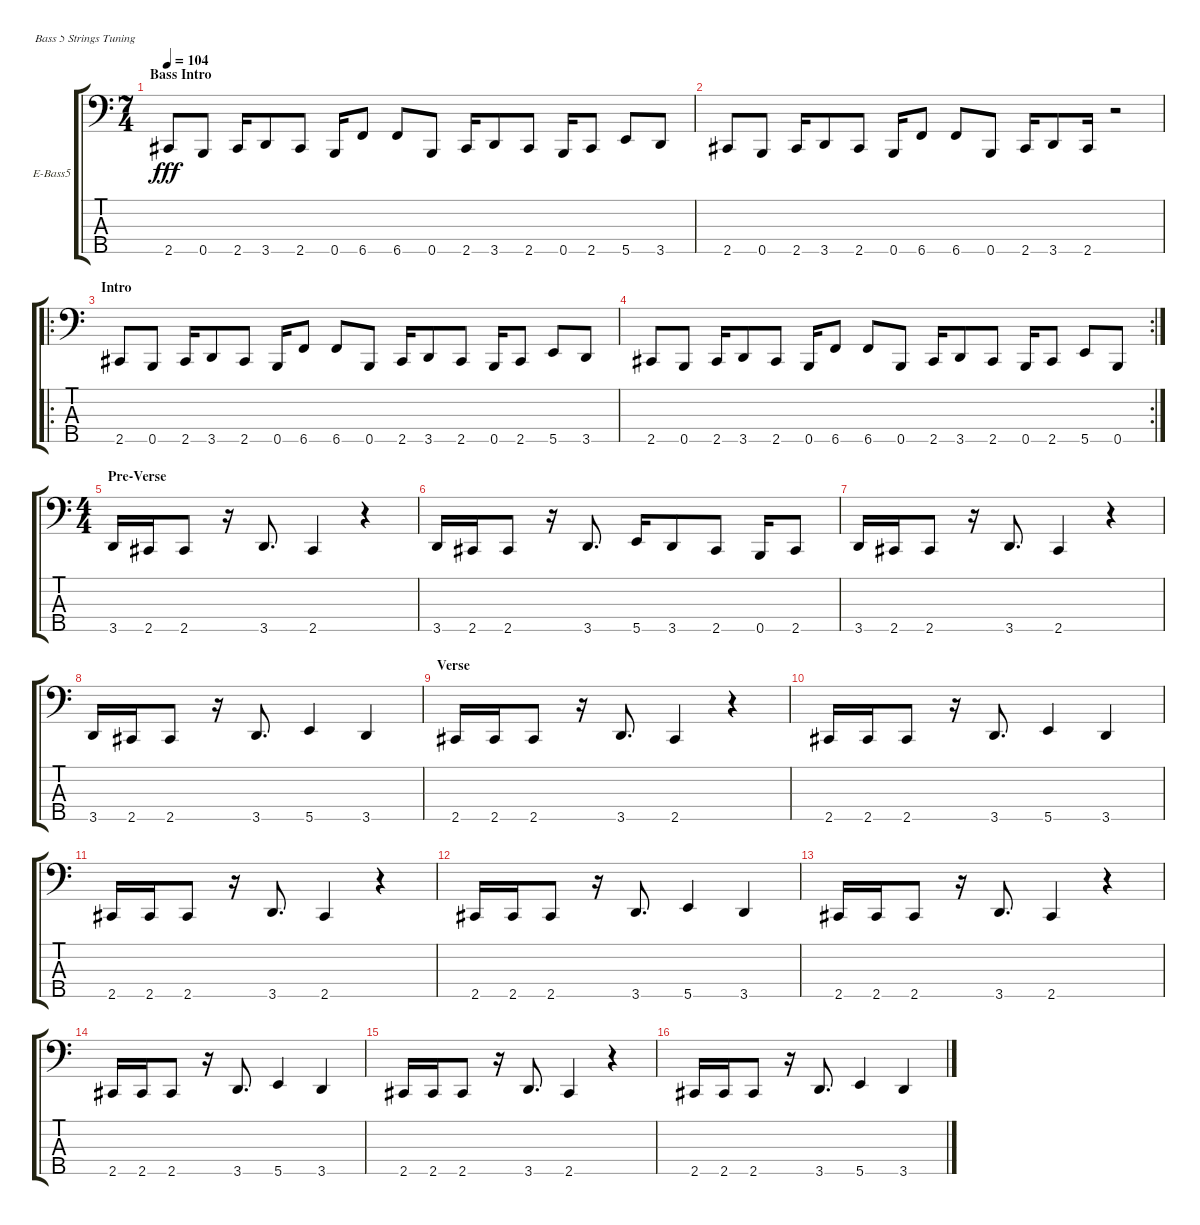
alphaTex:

\defaultSystemsLayout 4
\bracketExtendMode groupsimilarinstruments
\firstSystemTrackNameOrientation horizontal
\otherSystemsTrackNameOrientation horizontal
\track ("Bass GTR" "E-Bass5") {instrument electricbassfinger}
\staff {score tabs}
\tuning (G2 D2 A1 E1 B0)
\ts (7 4)
\section ("" "Bass Intro")
\tempo 104
\clef f4
\ks c
2.5.8{dy fff instrument electricbassfinger} 0.5.8 2.5.16 3.5.8 2.5.8 0.5.16 6.5.8 6.5.8 0.5.8 2.5.16 3.5.8 2.5.8 0.5.16 2.5.8 5.5.8 3.5.8 |
2.5.8 0.5.8 2.5.16 3.5.8 2.5.8 0.5.16 6.5.8 6.5.8 0.5.8 2.5.16 3.5.8 2.5.16 r.2 |
\ro
\section ("" "Intro")
2.5.8 0.5.8 2.5.16 3.5.8 2.5.8 0.5.16 6.5.8 6.5.8 0.5.8 2.5.16 3.5.8 2.5.8 0.5.16 2.5.8 5.5.8 3.5.8 |
\rc 2
2.5.8 0.5.8 2.5.16 3.5.8 2.5.8 0.5.16 6.5.8 6.5.8 0.5.8 2.5.16 3.5.8 2.5.8 0.5.16 2.5.8 5.5.8 0.5.8 |
\ts (4 4)
\section ("" "Pre-Verse")
3.5.16 2.5.16 2.5.8 r.16 3.5.8{d} 2.5.4 r.4 |
3.5.16 2.5.16 2.5.8 r.16 3.5.8{d} 5.5.16 3.5.8 2.5.8 0.5.16 2.5.8 |
3.5.16 2.5.16 2.5.8 r.16 3.5.8{d} 2.5.4 r.4 |
3.5.16 2.5.16 2.5.8 r.16 3.5.8{d} 5.5.4 3.5.4 |
\section ("" "Verse")
2.5.16 2.5.16 2.5.8 r.16 3.5.8{d} 2.5.4 r.4 |
2.5.16 2.5.16 2.5.8 r.16 3.5.8{d} 5.5.4 3.5.4 |
2.5.16 2.5.16 2.5.8 r.16 3.5.8{d} 2.5.4 r.4 |
2.5.16 2.5.16 2.5.8 r.16 3.5.8{d} 5.5.4 3.5.4 |
2.5.16 2.5.16 2.5.8 r.16 3.5.8{d} 2.5.4 r.4 |
2.5.16 2.5.16 2.5.8 r.16 3.5.8{d} 5.5.4 3.5.4 |
2.5.16 2.5.16 2.5.8 r.16 3.5.8{d} 2.5.4 r.4 |
2.5.16 2.5.16 2.5.8 r.16 3.5.8{d} 5.5.4 3.5.4
